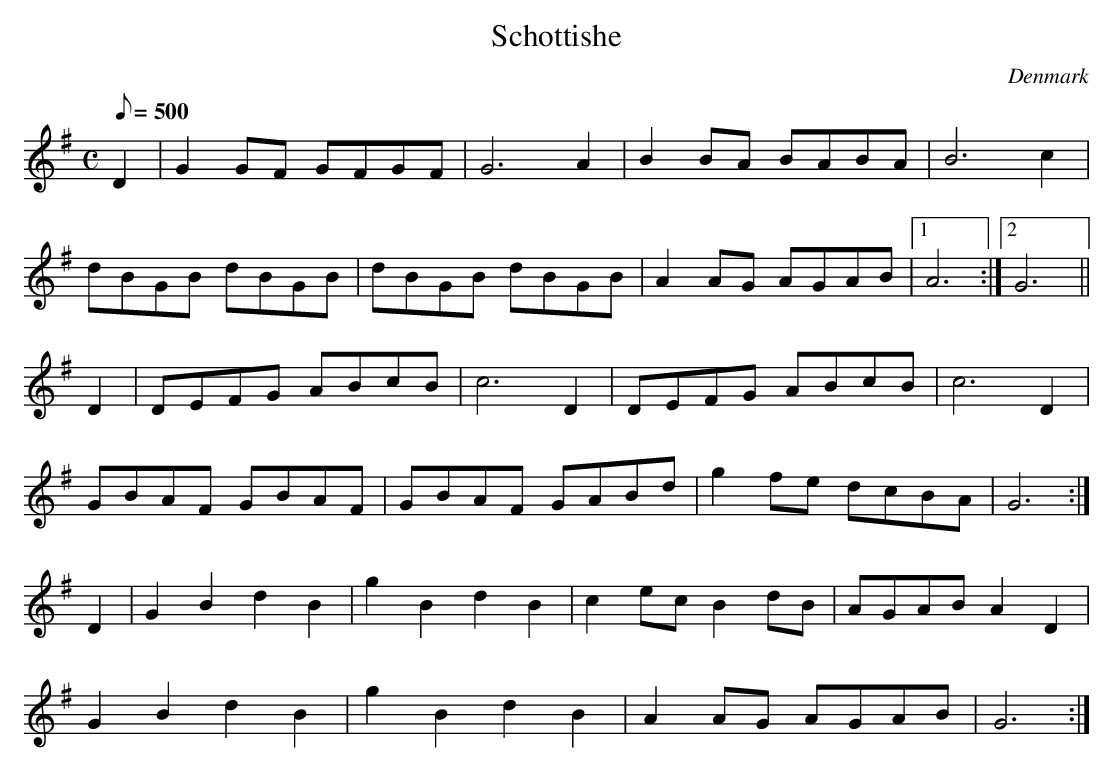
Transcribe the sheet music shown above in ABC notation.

X:1
T:Schottishe
L:1/8
M:C
O:Denmark
Q:500
K:G major
D2|G2 GF GFGF|G6 A2|B2 BA BABA|B6 c2|
dBGB dBGB|dBGB dBGB|A2 AG AGAB|1 A6:|2 G6||
D2|DEFG ABcB|c6 D2|DEFG ABcB|c6 D2|
GBAF GBAF| GBAF GABd|g2 fe dcBA| G6:|
D2|G2 B2 d2 B2|g2 B2 d2 B2| c2 ec B2 dB|AGAB A2 D2|
G2 B2 d2 B2|g2 B2 d2 B2|A2 AG AGAB| G6:|
